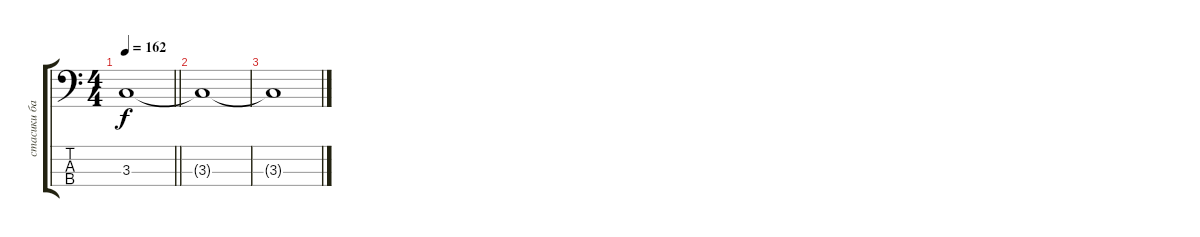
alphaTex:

\track ("стасики басуют" "стасики ба") {instrument electricbassfinger}
\staff {score tabs}
\tuning (G2 D2 A1 E1) {hide}
\ts (4 4)
\tempo 162
\clef f4
\barLineRight lightlight
\ks c
3.3{t}.1{dy f} |
3.3{t}.1 |
3.3{t}.1
